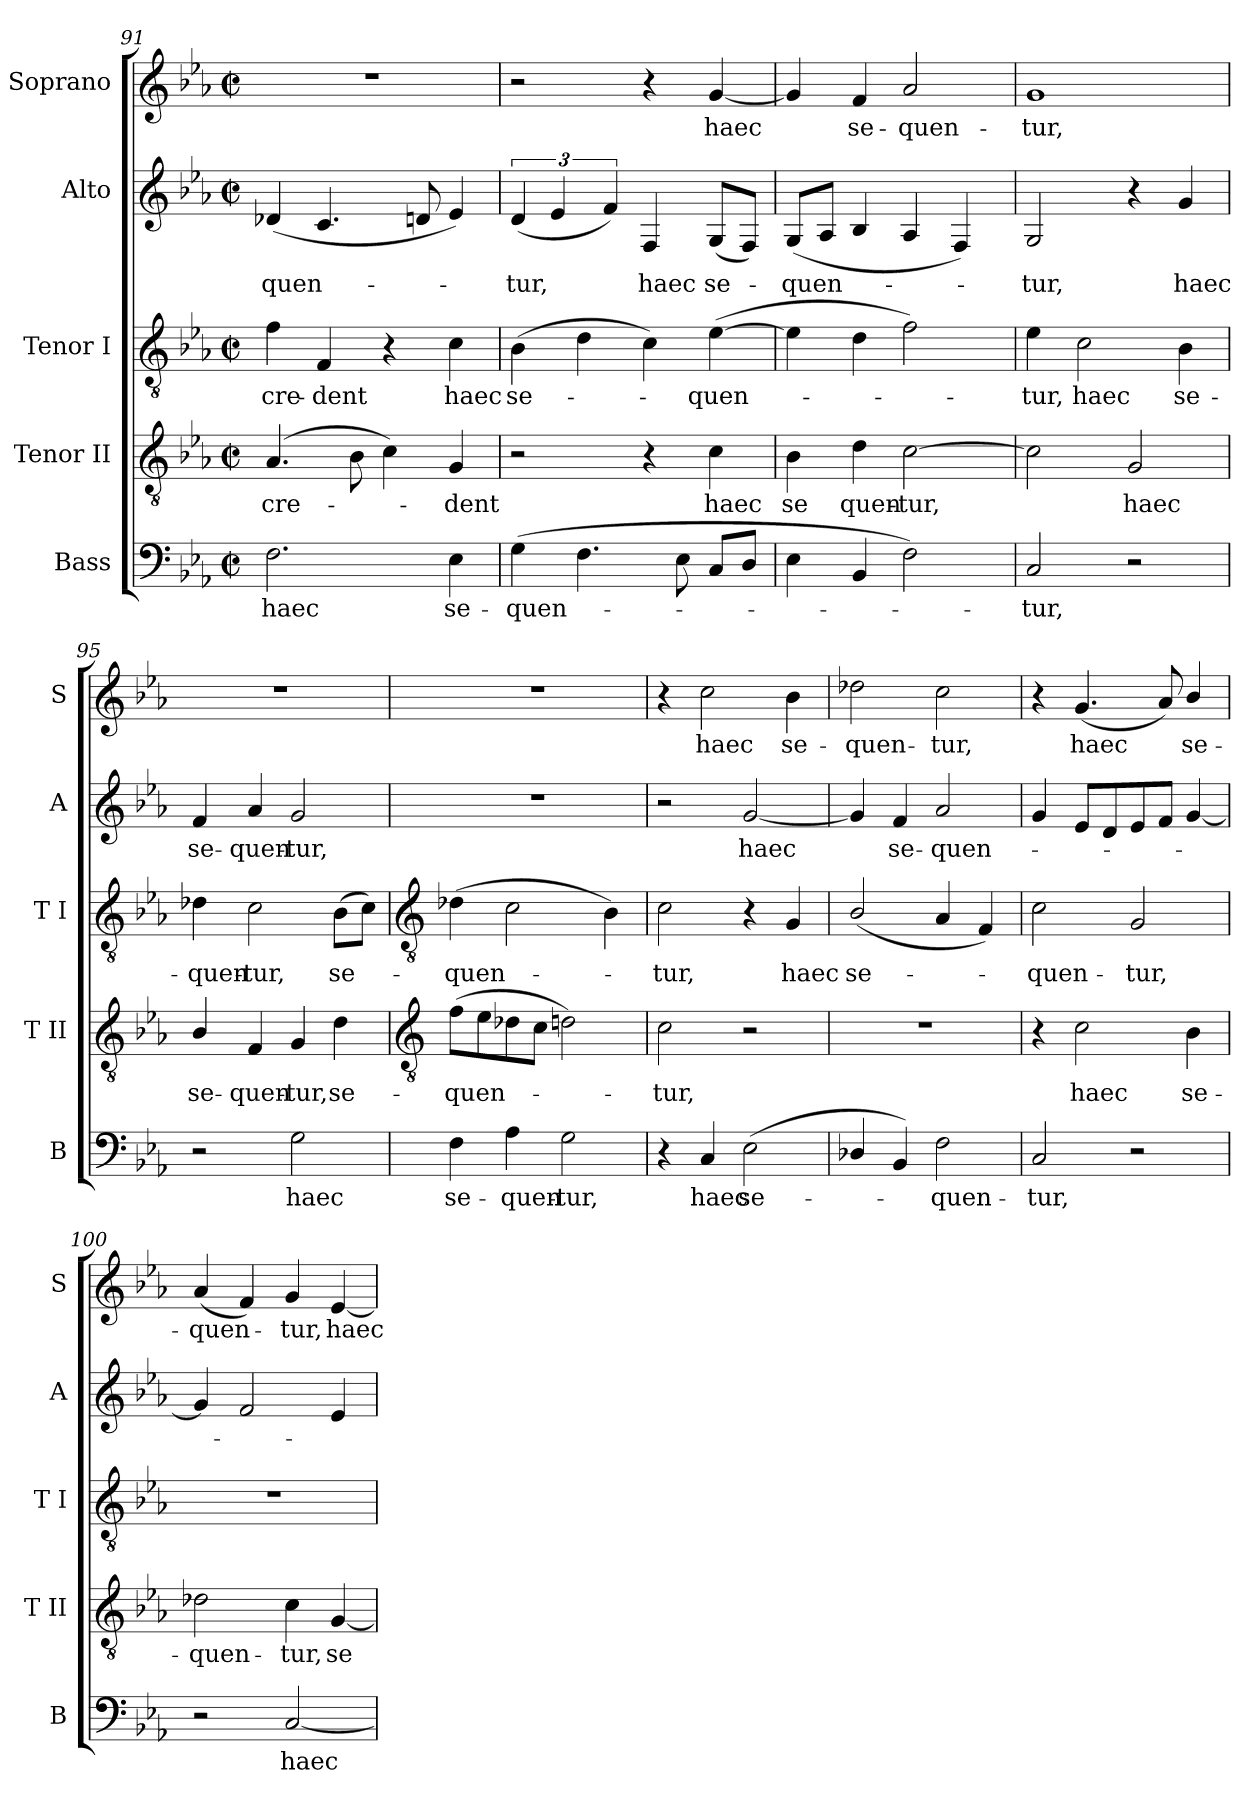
**kern	**text	**kern	**text	**kern	**text	**kern	**text	**kern	**text
*part5	*part5	*part4	*part4	*part3	*part3	*part2	*part2	*part1	*part1
*staff5	*staff5	*staff4	*staff4	*staff3	*staff3	*staff2	*staff2	*staff1	*staff1
*I"Bass	*	*I"Tenor II	*	*I"Tenor I	*	*I"Alto	*	*I"Soprano	*
*I'B	*	*I'T II	*	*I'T I	*	*I'A	*	*I'S	*
!!LO:LB:g=z
*clefF4	*	*clefGv2	*	*clefGv2	*	*clefG2	*	*clefG2	*
*k[b-e-a-]	*	*k[b-e-a-]	*	*k[b-e-a-]	*	*k[b-e-a-]	*	*k[b-e-a-]	*
*E-:	*	*E-:	*	*E-:	*	*E-:	*	*E-:	*
*M2/2	*	*M2/2	*	*M2/2	*	*M2/2	*	*M2/2	*
*met(c|)	*	*met(c|)	*	*met(c|)	*	*met(c|)	*	*met(c|)	*
=91	=91	=91	=91	=91	=91	=91	=91	=91	=91
!	!LO:LY:b	!	!LO:LY:b	!	!LO:LY:b	!	!LO:LY:b	!	!
2.F	haec	(>4.A-	cre-	4f	cre-	(<4d-X	-quen-	1r	.
!	!	!	!	!	!LO:LY:b	!	!	!	!
.	.	.	.	4F	-dent	4.c	.	.	.
.	.	8B-	.	.	.	.	.	.	.
.	.	4c)	.	4r	.	.	.	.	.
.	.	.	.	.	.	8dn	.	.	.
!	!LO:LY:b	!	!LO:LY:b	!	!LO:LY:b	!	!	!	!
4E-	se-	4G	dent	4c	haec	4e-)	.	.	.
=92	=92	=92	=92	=92	=92	=92	=92	=92	=92
!	!LO:LY:b	!	!	!	!LO:LY:b	!	!LO:LY:b	!	!
(>4G	-quen-	2r	.	(>4B-	se-	(<6d	tur,	2r	.
.	.	.	.	.	.	6e-	.	.	.
4.F	.	.	.	4d	.	.	.	.	.
.	.	.	.	.	.	6f)	.	.	.
!	!	!	!	!	!	!	!LO:LY:b	!	!
.	.	4r	.	4c)	.	4F	haec	4r	.
8E-	.	.	.	.	.	.	.	.	.
!	!	!	!LO:LY:b	!	!LO:LY:b	!	!LO:LY:b	!	!LO:LY:b
8CL	.	4c	haec	(>[4e-	quen-	(<8GL	se-	[4g	haec
8DJ	.	.	.	.	.	8FJ)	.	.	.
=93	=93	=93	=93	=93	=93	=93	=93	=93	=93
!	!	!	!LO:LY:b	!	!	!	!LO:LY:b	!	!
4E-	.	4B-	se	4e-]	.	(<8GL	quen-	4g]	.
.	.	.	.	.	.	8A-J	.	.	.
!	!	!	!LO:LY:b	!	!	!	!	!	!LO:LY:b
4BB-	.	4d	quen-	4d	.	4B-	.	4f	se-
!	!	!	!LO:LY:b	!	!	!	!	!	!LO:LY:b
2F)	.	[2c	-tur,	2f)	.	4A-	.	2a-	-quen-
.	.	.	.	.	.	4F)	.	.	.
=94	=94	=94	=94	=94	=94	=94	=94	=94	=94
!	!LO:LY:b	!	!	!	!LO:LY:b	!	!LO:LY:b	!	!LO:LY:b
2C	tur,	2c]	.	4e-	tur,	2G	tur,	1g	-tur,
!	!	!	!	!	!LO:LY:b	!	!	!	!
.	.	.	.	2c	haec	.	.	.	.
!	!	!	!LO:LY:b	!	!	!	!	!	!
2r	.	2G	haec	.	.	4r	.	.	.
!	!	!	!	!	!LO:LY:b	!	!LO:LY:b	!	!
.	.	.	.	4B-	se-	4g	haec	.	.
=95	=95	=95	=95	=95	=95	=95	=95	=95	=95
!	!	!	!LO:LY:b	!	!LO:LY:b	!	!LO:LY:b	!	!
2r	.	4B-/	se-	4d-X	-quen-	4f	se-	1r	.
!	!	!	!LO:LY:b	!	!LO:LY:b	!	!LO:LY:b	!	!
.	.	4F	-quen-	2c	-tur,	4a-	-quen-	.	.
!	!LO:LY:b	!	!LO:LY:b	!	!	!	!LO:LY:b	!	!
2G	haec	4G	-tur,	.	.	2g	-tur,	.	.
!	!	!	!LO:LY:b	!	!LO:LY:b	!	!	!	!
.	.	4d	se-	(>8B-L	se-	.	.	.	.
.	.	.	.	8cJ)	.	.	.	.	.
!!LO:LB:g=z
=96	=96	=96	=96	=96	=96	=96	=96	=96	=96
*	*	*clefGv2	*	*clefGv2	*	*	*	*	*
!	!LO:LY:b	!	!LO:LY:b	!	!LO:LY:b	!	!	!	!
4F	se-	(>8fL	-quen-	(>4d-X	quen-	1r	.	1r	.
.	.	8e-	.	.	.	.	.	.	.
!	!LO:LY:b	!	!	!	!	!	!	!	!
4A-	-quen-	8d-X	.	2c	.	.	.	.	.
.	.	8cJ	.	.	.	.	.	.	.
!	!LO:LY:b	!	!	!	!	!	!	!	!
2G	-tur,	2dn)	.	.	.	.	.	.	.
.	.	.	.	4B-)	.	.	.	.	.
=97	=97	=97	=97	=97	=97	=97	=97	=97	=97
!	!	!	!LO:LY:b	!	!LO:LY:b	!	!	!	!
4r	.	2c	tur,	2c	tur,	2r	.	4r	.
!	!LO:LY:b	!	!	!	!	!	!	!	!LO:LY:b
4C	haec	.	.	.	.	.	.	2cc	haec
!	!LO:LY:b	!	!	!	!	!	!LO:LY:b	!	!
(<2E-	se-	2r	.	4r	.	[2g	haec	.	.
!	!	!	!	!	!LO:LY:b	!	!	!	!LO:LY:b
.	.	.	.	4G	haec	.	.	4b-	se-
=98	=98	=98	=98	=98	=98	=98	=98	=98	=98
!	!	!	!	!	!LO:LY:b	!	!	!	!LO:LY:b
4D-X/	.	1r	.	(<2B-/	se-	4g]	.	2dd-X	-quen-
!	!	!	!	!	!	!	!LO:LY:b	!	!
4BB-)	.	.	.	.	.	4f	se-	.	.
!	!LO:LY:b	!	!	!	!	!	!LO:LY:b	!	!LO:LY:b
2F	quen-	.	.	4A-	.	2a-	-quen-	2cc	-tur,
.	.	.	.	4F)	.	.	.	.	.
=99	=99	=99	=99	=99	=99	=99	=99	=99	=99
!	!LO:LY:b	!	!	!	!LO:LY:b	!	!	!	!
2C	-tur,	4r	.	2c	quen-	4g	.	4r	.
!	!	!	!LO:LY:b	!	!	!	!	!	!LO:LY:b
.	.	2c	haec	.	.	8e-L	.	(<4.g	haec
.	.	.	.	.	.	8d	.	.	.
!	!	!	!	!	!LO:LY:b	!	!	!	!
2r	.	.	.	2G	-tur,	8e-	.	.	.
.	.	.	.	.	.	8fJ	.	8a-)	.
!	!	!	!LO:LY:b	!	!	!	!	!	!LO:LY:b
.	.	4B-	se-	.	.	[4g	.	4b-/	se-
=100	=100	=100	=100	=100	=100	=100	=100	=100	=100
!	!	!	!LO:LY:b	!	!	!	!	!	!LO:LY:b
2r	.	2d-X	-quen-	1r	.	4g]	.	(<4a-	-quen-
.	.	.	.	.	.	2f	.	4f)	.
!	!LO:LY:b	!	!LO:LY:b	!	!	!	!	!	!LO:LY:b
[2C	haec	4c	-tur,	.	.	.	.	4g	tur,
!	!	!	!LO:LY:b	!	!	!	!	!	!LO:LY:b
.	.	[4G	se-	.	.	4e-	.	[4e-	haec
=	=	=	=	=	=	=	=	=	=
*-	*-	*-	*-	*-	*-	*-	*-	*-	*-
